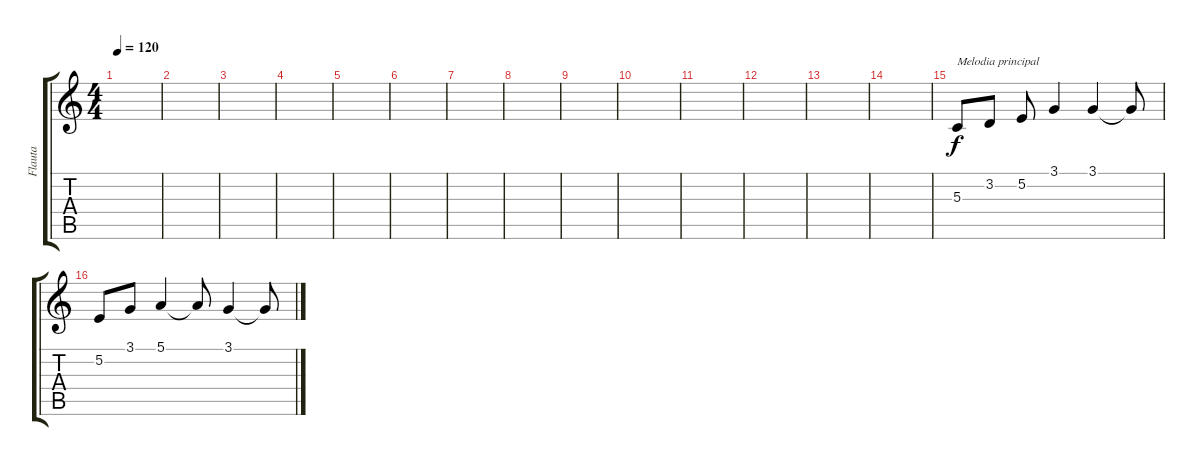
\track ("Flauta" "Flauta") {instrument flute}
\staff {score tabs}
\tuning (E4 B3 G3 D3 A2 E2) {hide}
\ts (4 4)
\tempo 120
\clef g2
\ks c
|
|
|
|
|
|
|
|
|
|
|
|
|
|
5.3.8{txt "Melodia principal"} 3.2.8 5.2.8 3.1.4 3.1.4 3.1{t}.8 |
5.2.8 3.1.8 5.1.4 5.1{t}.8 3.1.4 3.1{t}.8
